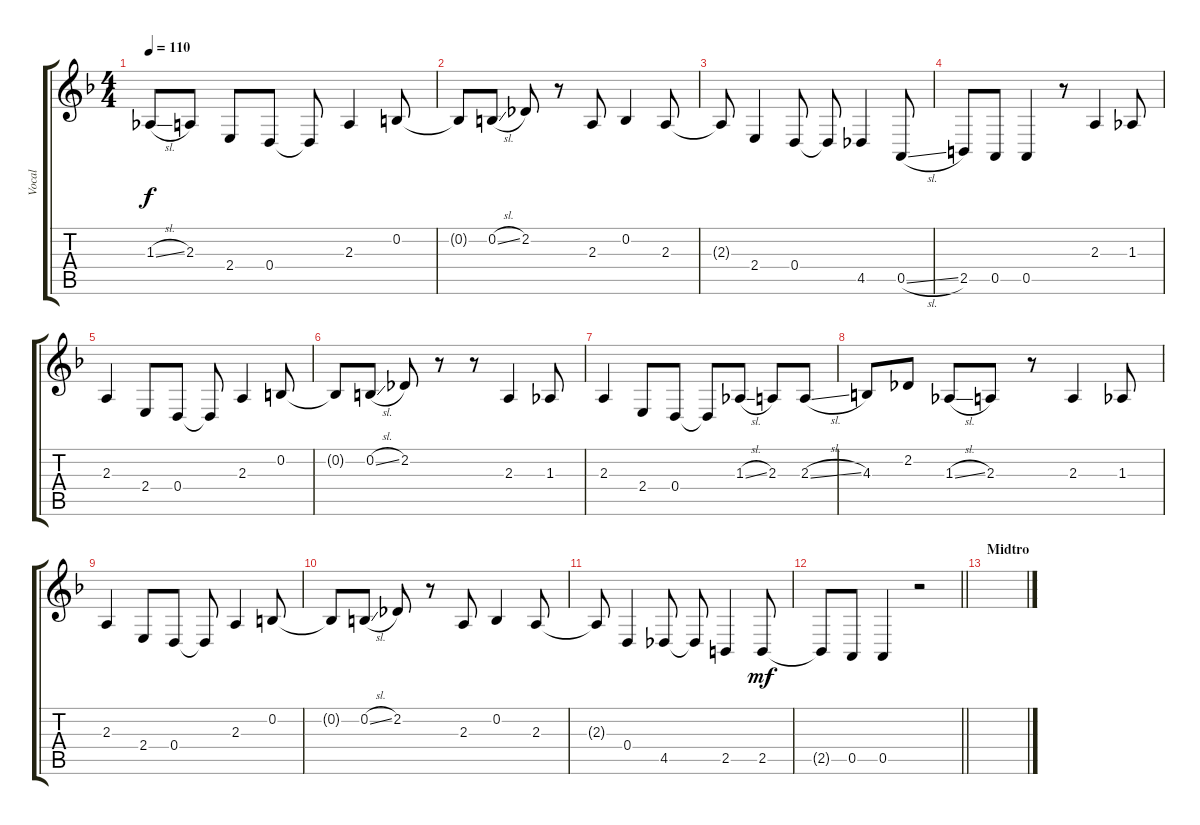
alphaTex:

\track ("Vocal" "Vocal") {mute instrument tenorsax}
\staff {score tabs}
\tuning (E4 B3 G3 D3 A2 E2) {hide}
\ts (4 4)
\tempo 110
\clef g2
\ks f
1.3{sl}.8{dy f} 2.3.8 2.4.8 0.4.8 0.4{t}.8 2.3.4 0.2.8 |
0.2{t}.8 0.2{sl}.8 2.2.8 r.8 2.3.8 0.2.4 2.3.8 |
2.3{t}.8 2.4.4 0.4.8 0.4{t}.8 4.5.4 0.5{sl}.8 |
2.5.8 0.5.8 0.5.4 r.8 2.3.4 1.3.8 |
2.3.4 2.4.8 0.4.8 0.4{t}.8 2.3.4 0.2.8 |
0.2{t}.8 0.2{sl}.8 2.2.8 r.8 r.8 2.3.4 1.3.8 |
2.3.4 2.4.8 0.4.8 0.4{t}.8 1.3{sl}.8 2.3.8 2.3{sl}.8 |
4.3.8 2.2.8 1.3{sl}.8 2.3.8 r.8 2.3.4 1.3.8 |
2.3.4 2.4.8 0.4.8 0.4{t}.8 2.3.4 0.2.8 |
0.2{t}.8 0.2{sl}.8 2.2.8 r.8 2.3.8 0.2.4 2.3.8 |
2.3{t}.8 0.4.4 4.5.8 4.5{t}.8 2.5.4 2.5.8{dy mf} |
\barLineRight lightlight
2.5{t}.8 0.5.8 0.5.4 r.2 |
\section ("" "Midtro")
